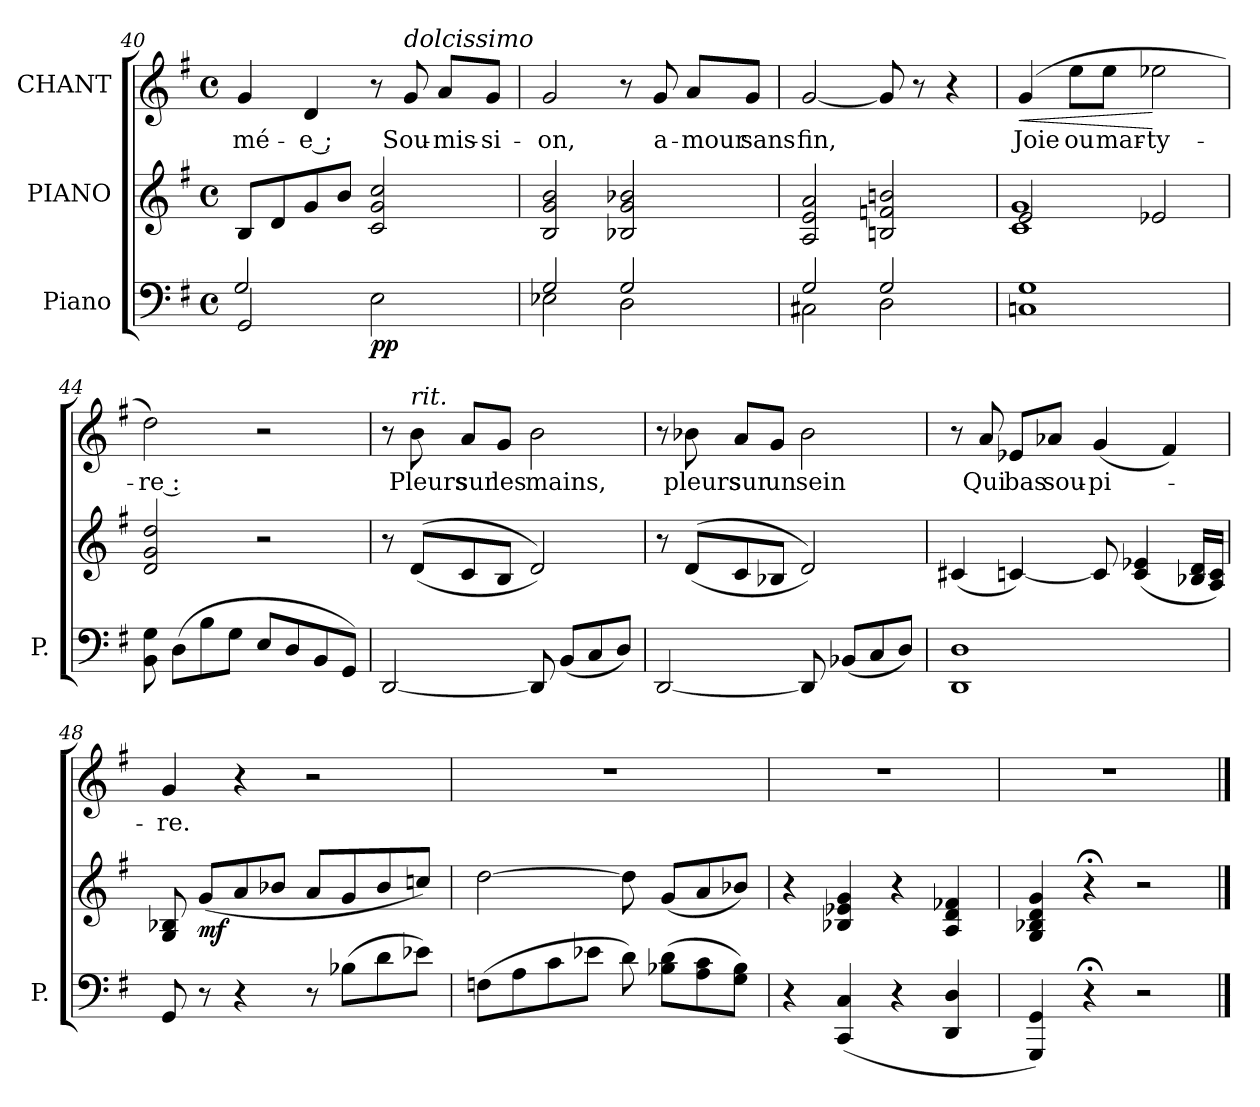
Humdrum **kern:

**kern	**dynam	**kern	**dynam	**kern	**text	**dynam
*part3	*part3	*part2	*part2	*part1	*part1	*part1
*staff3	*staff3	*staff2	*staff2	*staff1	*staff1	*staff1
*I"Piano	*	*I"PIANO	*	*I"CHANT	*	*
*I'P.	*	*	*	*	*	*
*clefF4	*	*clefG2	*	*clefG2	*	*
*k[f#]	*	*k[f#]	*	*k[f#]	*	*
*M4/4	*	*M4/4	*	*M4/4	*	*
*met(c)	*	*met(c)	*	*met(c)	*	*
=40	=40	=40	=40	=40	=40	=40
*^	*	*	*	*	*	*
2GG/	2G/	.	8B/L	.	4g/	-mé-	.
.	.	.	8d/	.	.	.	.
.	.	.	8g/	.	4d/	-e ;	.
.	.	.	8b/J	.	.	.	.
2E\	2ryy	pp	2c/ 2g/ 2cc/	.	8r	.	.
!	!	!	!	!	!LO:TX:i:t=dolcissimo	!	!
.	.	.	.	.	8g/	Sou-	.
.	.	.	.	.	8a/L	-mis-	.
.	.	.	.	.	8g/J	-si-	.
!!LO:LB:g=z
=41	=41	=41	=41	=41	=41	=41	=41
2G/	2E-X\	.	2B/ 2g/ 2b/	.	2g/	-on,	.
2G/	2D\	.	2B-X/ 2g/ 2b-X/	.	8r	.	.
.	.	.	.	.	8g/	a-	.
.	.	.	.	.	8a/L	-mour	.
.	.	.	.	.	8g/J	sans	.
=42	=42	=42	=42	=42	=42	=42	=42
2G/	2C#X\	.	2A/ 2e/ 2a/	.	[2g/	fin,	.
2G/	2D\	.	2Bn/ 2fn/ 2bn/	.	8g/]	.	.
.	.	.	.	.	8r	.	.
.	.	.	.	.	4r	.	.
*v	*v	*	*	*	*	*	*
=43	=43	=43	=43	=43	=43	=43
*	*	*^	*	*	*	*
!	!	!	!	!	!	!	!LO:HP:b
1Cn\ 1G\	.	2e/	1c\ 1g\	.	(4g/	Joie	<
.	.	.	.	.	8ee\L	ou	.
.	.	.	.	.	8ee\J	mar-	.
.	.	2e-X/	.	.	2ee-X\	-ty-	[
*	*	*v	*v	*	*	*	*
=44	=44	=44	=44	=44	=44	=44
8BB\ 8G\	.	2d/ 2g/ 2dd/	.	2dd\)	-re :	.
(8D\L	.	.	.	.	.	.
8B\	.	.	.	.	.	.
8G\J	.	.	.	.	.	.
8E/L	.	2r	.	2r	.	.
8D/	.	.	.	.	.	.
8BB/	.	.	.	.	.	.
8GG/J)	.	.	.	.	.	.
!!LO:LB:g=z
=45	=45	=45	=45	=45	=45	=45
[2DD/	.	8r	.	8r	.	.
!	!	!	!	!LO:TX:i:t=rit.	!	!
.	.	((8d/L	.	8b\	Pleurs	.
.	.	8c/	.	8a/L	sur	.
.	.	8B/J	.	8g/J	les	.
8DD/]	.	2d/))	.	2b\	mains,	.
(8BB/L	.	.	.	.	.	.
8C/	.	.	.	.	.	.
8D/J)	.	.	.	.	.	.
=46	=46	=46	=46	=46	=46	=46
[2DD/	.	8r	.	8r	.	.
.	.	((8d/L	.	8b-X\	pleurs	.
.	.	8c/	.	8a/L	sur	.
.	.	8B-X/J	.	8g/J	un	.
8DD/]	.	2d/))	.	2b-\	sein	.
(8BB-X/L	.	.	.	.	.	.
8C/	.	.	.	.	.	.
8D/J)	.	.	.	.	.	.
=47	=47	=47	=47	=47	=47	=47
*	*	*	*	*MM52	*	*
1DD/ 1D/	.	(4c#X/	.	8r	.	.
.	.	.	.	8a/	Qui	.
.	.	[4cn/)	.	8e-X/L	bas	.
.	.	.	.	8a-X/J	sou-	.
.	.	8c/]	.	(4g/	-pi-	.
.	.	(4c/ 4e-X/	.	.	.	.
.	.	.	.	4f#/)	.	.
.	.	16B-X/ 16d/LL	.	.	.	.
.	.	16A/ 16c/JJ)	.	.	.	.
!!LO:LB:g=z
=48	=48	=48	=48	=48	=48	=48
8GG/	.	8G/ 8B-X/	.	4g/	-re.	.
8r	.	((8g/L	mf	.	.	.
4r	.	8a/	.	4r	.	.
.	.	8b-X/J	.	.	.	.
8r	.	8a/L	.	2r	.	.
(8B-X\L	.	8g/	.	.	.	.
8d\	.	8b-/	.	.	.	.
8e-X\J)	.	8ccn/J)	.	.	.	.
=49	=49	=49	=49	=49	=49	=49
(8Fn\L	.	[2dd\	.	1r	.	.
8A\	.	.	.	.	.	.
8c\	.	.	.	.	.	.
8e-X\J	.	.	.	.	.	.
8d\)	.	8dd\]	.	.	.	.
(8B-X\ 8d\L	.	(8g/L	.	.	.	.
8A\ 8c\	.	8a/	.	.	.	.
8G\ 8B-\J)	.	8b-X/J)	.	.	.	.
=50	=50	=50	=50	=50	=50	=50
4r	.	4r	.	1r	.	.
(4CC/ 4C/	.	(4B-X/ 4e-X/ 4g/	.	.	.	.
4r	.	4r	.	.	.	.
4DD/ 4D/	.	4A/ 4d/ 4f-X/	.	.	.	.
=51	=51	=51	=51	=51	=51	=51
4GGG/ 4GG/)	.	4G/ 4B-X/ 4d/ 4g/	.	1r	.	.
4r;<	.	4r;<	.	.	.	.
2r	.	2r	.	.	.	.
==	==	==	==	==	==	==
*-	*-	*-	*-	*-	*-	*-
